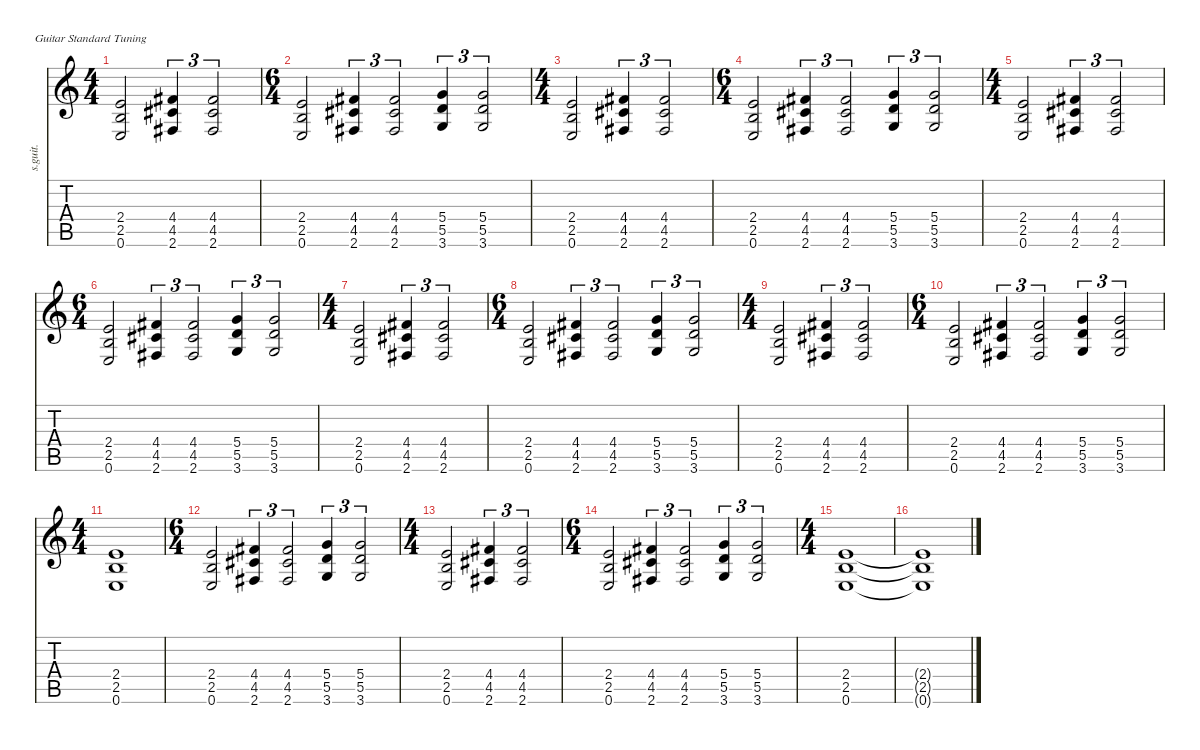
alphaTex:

\defaultSystemsLayout 4
\hideDynamics
\bracketExtendMode nobrackets
\track ("James Hetfield (Rhythm)" "s.guit.") {instrument distortionguitar}
\staff {score tabs}
\tuning (E4 B3 G3 D3 A2 E2)
\ts (4 4)
\beaming (8 2 2 2 2)
\tempo (118 hide)
\clef g2
\ks c
(2.4 2.5 0.6).2{lyrics (0 "") lyrics (1 "") lyrics (2 "") lyrics (3 "") lyrics (4 "") dy ff} (4.4{acc #} 4.5{acc #} 2.6{acc #}).4{tu (3 2) lyrics (0 "") lyrics (1 "") lyrics (2 "") lyrics (3 "") lyrics (4 "")} (4.4{acc #} 4.5{acc #} 2.6{acc #}).2{tu (3 2) lyrics (0 "") lyrics (1 "") lyrics (2 "") lyrics (3 "") lyrics (4 "")} |
\ts (6 4)
\beaming (8 2 2 2 2)
(2.4 2.5 0.6).2{lyrics (0 "") lyrics (1 "") lyrics (2 "") lyrics (3 "") lyrics (4 "")} (4.4{acc #} 4.5{acc #} 2.6{acc #}).4{tu (3 2) lyrics (0 "") lyrics (1 "") lyrics (2 "") lyrics (3 "") lyrics (4 "")} (4.4{acc #} 4.5{acc #} 2.6{acc #}).2{tu (3 2) lyrics (0 "") lyrics (1 "") lyrics (2 "") lyrics (3 "") lyrics (4 "")} (5.4 5.5 3.6).4{tu (3 2) lyrics (0 "") lyrics (1 "") lyrics (2 "") lyrics (3 "") lyrics (4 "")} (5.4 5.5 3.6).2{tu (3 2) lyrics (0 "") lyrics (1 "") lyrics (2 "") lyrics (3 "") lyrics (4 "")} |
\ts (4 4)
\beaming (8 2 2 2 2)
(2.4 2.5 0.6).2{lyrics (0 "") lyrics (1 "") lyrics (2 "") lyrics (3 "") lyrics (4 "") dy f} (4.4{acc #} 4.5{acc #} 2.6{acc #}).4{tu (3 2) lyrics (0 "") lyrics (1 "") lyrics (2 "") lyrics (3 "") lyrics (4 "")} (4.4{acc #} 4.5{acc #} 2.6{acc #}).2{tu (3 2) lyrics (0 "") lyrics (1 "") lyrics (2 "") lyrics (3 "") lyrics (4 "")} |
\ts (6 4)
\beaming (8 2 2 2 2)
(2.4 2.5 0.6).2{lyrics (0 "") lyrics (1 "") lyrics (2 "") lyrics (3 "") lyrics (4 "")} (4.4{acc #} 4.5{acc #} 2.6{acc #}).4{tu (3 2) lyrics (0 "") lyrics (1 "") lyrics (2 "") lyrics (3 "") lyrics (4 "")} (4.4{acc #} 4.5{acc #} 2.6{acc #}).2{tu (3 2) lyrics (0 "") lyrics (1 "") lyrics (2 "") lyrics (3 "") lyrics (4 "")} (5.4 5.5 3.6).4{tu (3 2) lyrics (0 "") lyrics (1 "") lyrics (2 "") lyrics (3 "") lyrics (4 "")} (5.4 5.5 3.6).2{tu (3 2) lyrics (0 "") lyrics (1 "") lyrics (2 "") lyrics (3 "") lyrics (4 "")} |
\ts (4 4)
\beaming (8 2 2 2 2)
(2.4 2.5 0.6).2{lyrics (0 "") lyrics (1 "") lyrics (2 "") lyrics (3 "") lyrics (4 "") dy mf} (4.4{acc #} 4.5{acc #} 2.6{acc #}).4{tu (3 2) lyrics (0 "") lyrics (1 "") lyrics (2 "") lyrics (3 "") lyrics (4 "")} (4.4{acc #} 4.5{acc #} 2.6{acc #}).2{tu (3 2) lyrics (0 "") lyrics (1 "") lyrics (2 "") lyrics (3 "") lyrics (4 "")} |
\ts (6 4)
\beaming (8 2 2 2 2)
(2.4 2.5 0.6).2{lyrics (0 "") lyrics (1 "") lyrics (2 "") lyrics (3 "") lyrics (4 "")} (4.4{acc #} 4.5{acc #} 2.6{acc #}).4{tu (3 2) lyrics (0 "") lyrics (1 "") lyrics (2 "") lyrics (3 "") lyrics (4 "")} (4.4{acc #} 4.5{acc #} 2.6{acc #}).2{tu (3 2) lyrics (0 "") lyrics (1 "") lyrics (2 "") lyrics (3 "") lyrics (4 "")} (5.4 5.5 3.6).4{tu (3 2) lyrics (0 "") lyrics (1 "") lyrics (2 "") lyrics (3 "") lyrics (4 "")} (5.4 5.5 3.6).2{tu (3 2) lyrics (0 "") lyrics (1 "") lyrics (2 "") lyrics (3 "") lyrics (4 "")} |
\ts (4 4)
\beaming (8 2 2 2 2)
(2.4 2.5 0.6).2{lyrics (0 "") lyrics (1 "") lyrics (2 "") lyrics (3 "") lyrics (4 "") dy mp} (4.4{acc #} 4.5{acc #} 2.6{acc #}).4{tu (3 2) lyrics (0 "") lyrics (1 "") lyrics (2 "") lyrics (3 "") lyrics (4 "")} (4.4{acc #} 4.5{acc #} 2.6{acc #}).2{tu (3 2) lyrics (0 "") lyrics (1 "") lyrics (2 "") lyrics (3 "") lyrics (4 "")} |
\ts (6 4)
\beaming (8 2 2 2 2)
(2.4 2.5 0.6).2{lyrics (0 "") lyrics (1 "") lyrics (2 "") lyrics (3 "") lyrics (4 "")} (4.4{acc #} 4.5{acc #} 2.6{acc #}).4{tu (3 2) lyrics (0 "") lyrics (1 "") lyrics (2 "") lyrics (3 "") lyrics (4 "")} (4.4{acc #} 4.5{acc #} 2.6{acc #}).2{tu (3 2) lyrics (0 "") lyrics (1 "") lyrics (2 "") lyrics (3 "") lyrics (4 "")} (5.4 5.5 3.6).4{tu (3 2) lyrics (0 "") lyrics (1 "") lyrics (2 "") lyrics (3 "") lyrics (4 "")} (5.4 5.5 3.6).2{tu (3 2) lyrics (0 "") lyrics (1 "") lyrics (2 "") lyrics (3 "") lyrics (4 "")} |
\ts (4 4)
\beaming (8 2 2 2 2)
(2.4 2.5 0.6).2{lyrics (0 "") lyrics (1 "") lyrics (2 "") lyrics (3 "") lyrics (4 "") dy p} (4.4{acc #} 4.5{acc #} 2.6{acc #}).4{tu (3 2) lyrics (0 "") lyrics (1 "") lyrics (2 "") lyrics (3 "") lyrics (4 "")} (4.4{acc #} 4.5{acc #} 2.6{acc #}).2{tu (3 2) lyrics (0 "") lyrics (1 "") lyrics (2 "") lyrics (3 "") lyrics (4 "")} |
\ts (6 4)
\beaming (8 2 2 2 2)
(2.4 2.5 0.6).2{lyrics (0 "") lyrics (1 "") lyrics (2 "") lyrics (3 "") lyrics (4 "")} (4.4{acc #} 4.5{acc #} 2.6{acc #}).4{tu (3 2) lyrics (0 "") lyrics (1 "") lyrics (2 "") lyrics (3 "") lyrics (4 "")} (4.4{acc #} 4.5{acc #} 2.6{acc #}).2{tu (3 2) lyrics (0 "") lyrics (1 "") lyrics (2 "") lyrics (3 "") lyrics (4 "")} (5.4 5.5 3.6).4{tu (3 2) lyrics (0 "") lyrics (1 "") lyrics (2 "") lyrics (3 "") lyrics (4 "") dy pp} (5.4 5.5 3.6).2{tu (3 2) lyrics (0 "") lyrics (1 "") lyrics (2 "") lyrics (3 "") lyrics (4 "")} |
\ts (4 4)
\beaming (8 2 2 2 2)
(2.4 2.5 0.6).1{lyrics (0 "") lyrics (1 "") lyrics (2 "") lyrics (3 "") lyrics (4 "") dy ppp} |
\ts (6 4)
\beaming (8 2 2 2 2)
(2.4 2.5 0.6).2{lyrics (0 "") lyrics (1 "") lyrics (2 "") lyrics (3 "") lyrics (4 "")} (4.4{acc #} 4.5{acc #} 2.6{acc #}).4{tu (3 2) lyrics (0 "") lyrics (1 "") lyrics (2 "") lyrics (3 "") lyrics (4 "")} (4.4{acc #} 4.5{acc #} 2.6{acc #}).2{tu (3 2) lyrics (0 "") lyrics (1 "") lyrics (2 "") lyrics (3 "") lyrics (4 "")} (5.4 5.5 3.6).4{tu (3 2) lyrics (0 "") lyrics (1 "") lyrics (2 "") lyrics (3 "") lyrics (4 "")} (5.4 5.5 3.6).2{tu (3 2) lyrics (0 "") lyrics (1 "") lyrics (2 "") lyrics (3 "") lyrics (4 "")} |
\ts (4 4)
\beaming (8 2 2 2 2)
(2.4 2.5 0.6).2{lyrics (0 "") lyrics (1 "") lyrics (2 "") lyrics (3 "") lyrics (4 "") dy p} (4.4{acc #} 4.5{acc #} 2.6{acc #}).4{tu (3 2) lyrics (0 "") lyrics (1 "") lyrics (2 "") lyrics (3 "") lyrics (4 "")} (4.4{acc #} 4.5{acc #} 2.6{acc #}).2{tu (3 2) lyrics (0 "") lyrics (1 "") lyrics (2 "") lyrics (3 "") lyrics (4 "")} |
\ts (6 4)
\beaming (8 2 2 2 2)
(2.4 2.5 0.6).2{lyrics (0 "") lyrics (1 "") lyrics (2 "") lyrics (3 "") lyrics (4 "")} (4.4{acc #} 4.5{acc #} 2.6{acc #}).4{tu (3 2) lyrics (0 "") lyrics (1 "") lyrics (2 "") lyrics (3 "") lyrics (4 "")} (4.4{acc #} 4.5{acc #} 2.6{acc #}).2{tu (3 2) lyrics (0 "") lyrics (1 "") lyrics (2 "") lyrics (3 "") lyrics (4 "")} (5.4 5.5 3.6).4{tu (3 2) lyrics (0 "") lyrics (1 "") lyrics (2 "") lyrics (3 "") lyrics (4 "") dy pp} (5.4 5.5 3.6).2{tu (3 2) lyrics (0 "") lyrics (1 "") lyrics (2 "") lyrics (3 "") lyrics (4 "")} |
\ts (4 4)
\beaming (8 2 2 2 2)
(2.4 2.5 0.6).1{lyrics (0 "") lyrics (1 "") lyrics (2 "") lyrics (3 "") lyrics (4 "") dy f} |
(2.4{t} 2.5{t} 0.6{t}).1{lyrics (0 "") lyrics (1 "") lyrics (2 "") lyrics (3 "") lyrics (4 "")}
